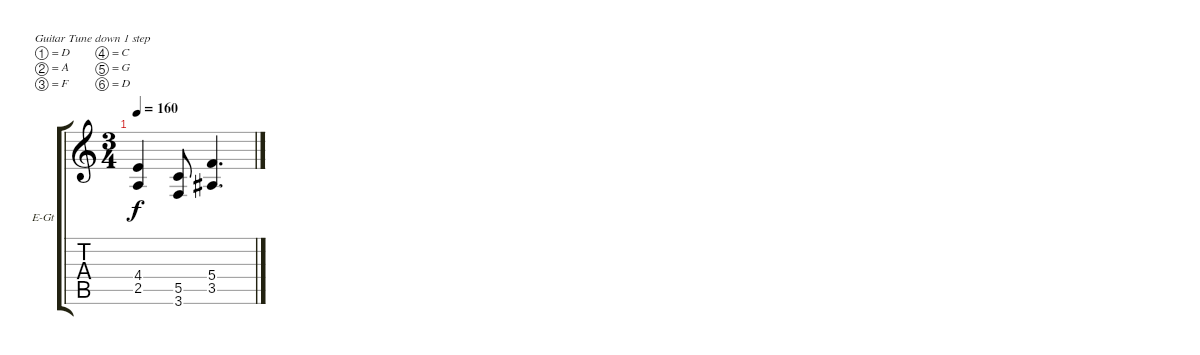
\bracketExtendMode groupsimilarinstruments
\firstSystemTrackNameOrientation horizontal
\otherSystemsTrackNameOrientation horizontal
\track ("Lead" "E-Gt") {instrument distortionguitar}
\staff {score tabs}
\tuning (D4 A3 F3 C3 G2 D2)
\ts (3 4)
\tempo 160
\clef g2
\ks c
(4.4 2.5).4{dy f} (5.5 3.6).8 (5.4 3.5).4{d}
